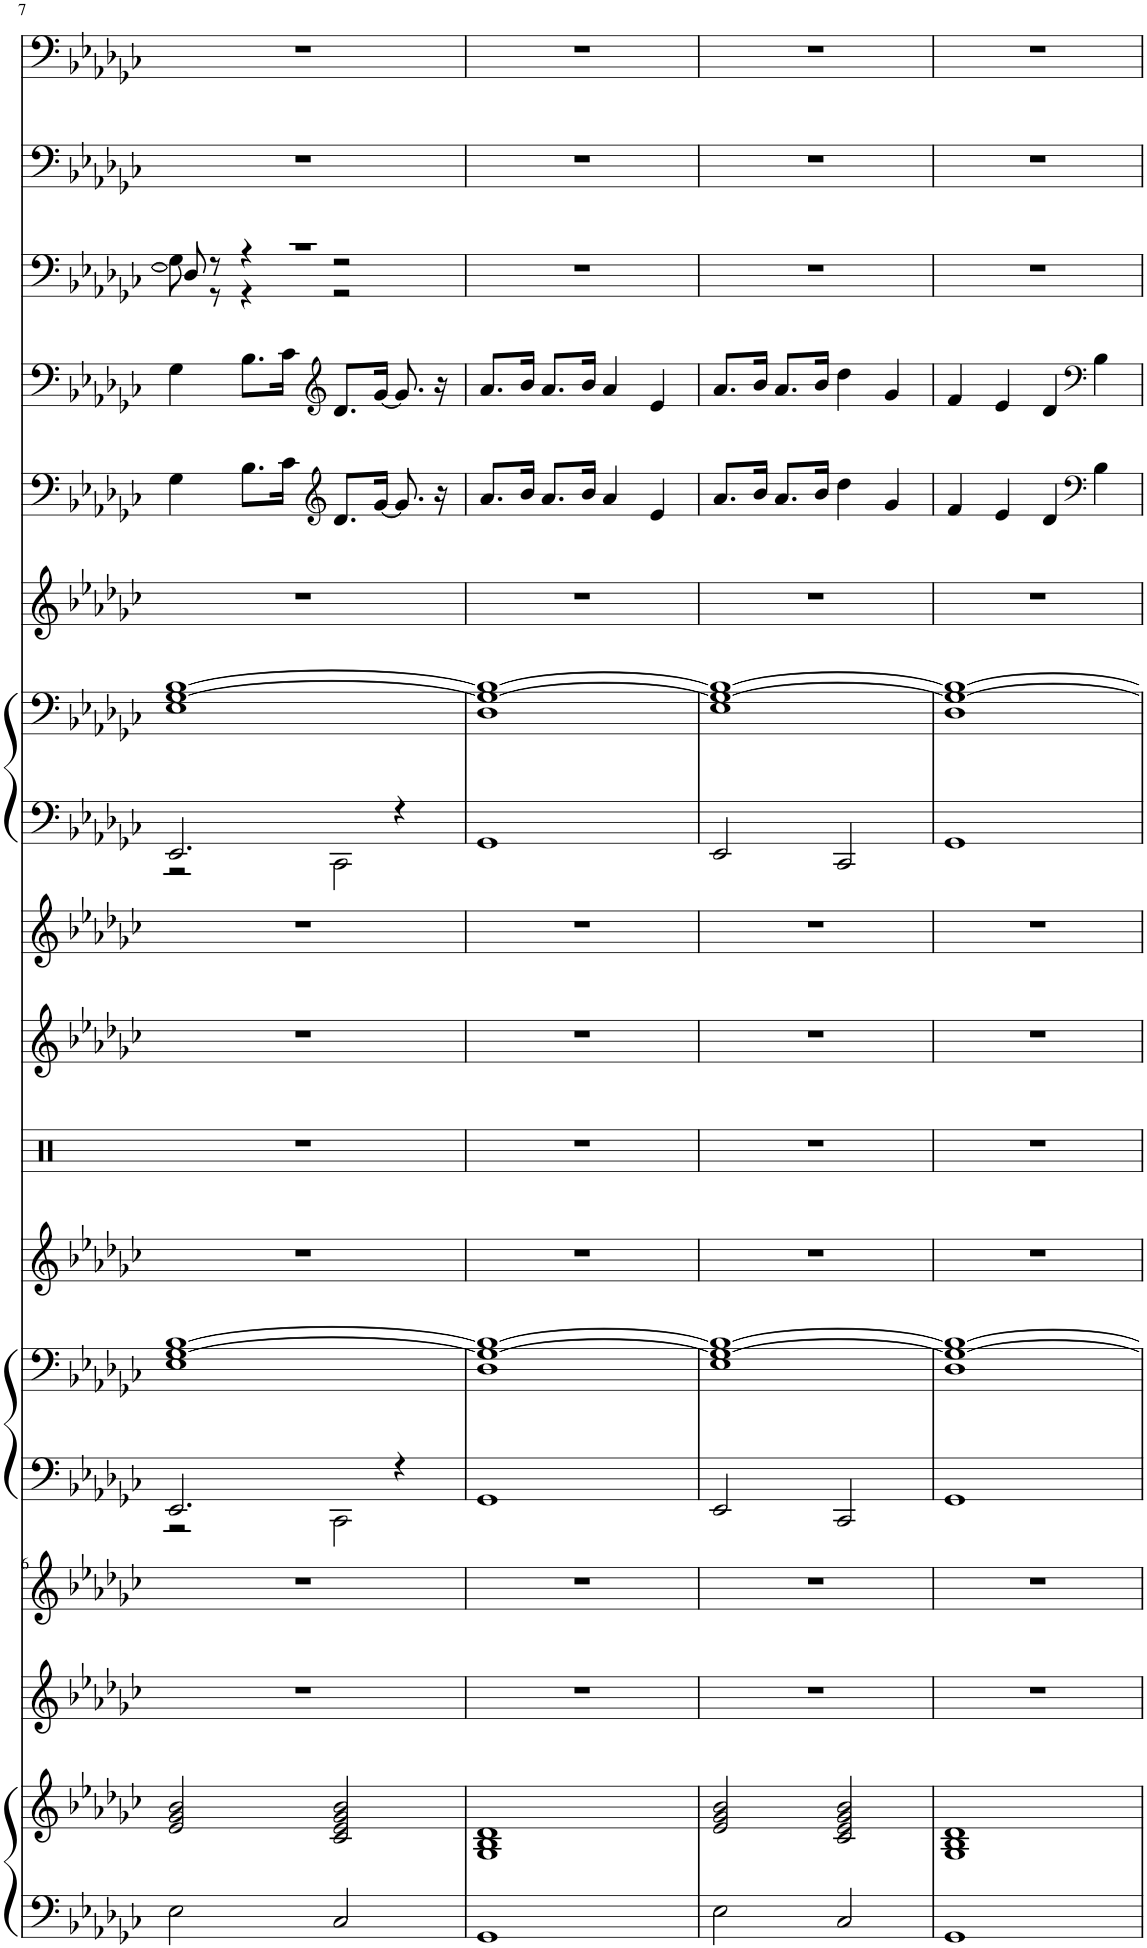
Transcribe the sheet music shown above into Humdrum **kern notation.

**kern	**kern	**kern	**kern	**kern	**kern	**kern	**kern	**kern	**kern	**kern	**kern	**kern	**kern	**kern	**kern	**kern	**kern
*part15	*part15	*part14	*part13	*part12	*part12	*part11	*part10	*part9	*part8	*part7	*part7	*part6	*part5	*part4	*part3	*part2	*part1
*staff18	*staff17	*staff16	*staff15	*staff14	*staff13	*staff12	*staff11	*staff10	*staff9	*staff8	*staff7	*staff6	*staff5	*staff4	*staff3	*staff2	*staff1
*I"Bright Piano	*	*I"Rev. Cymbal	*I"Square Wave	*I"Syn.Strings 1	*	*I"Sweep Pad	*I"Percussion	*I"Shanai	*I"Strings 1	*I"Warm Pad	*	*I"Voice Oohs	*I"Synth Voice	*I"Tenor Sax	*I"Steel Gtr.	*I"Synth Bass 2	*I"E.Piano, Back To You
*I'Pno	*	*	*	*I'Str	*	*	*	*I'Shn	*I'Str	*	*	*I'V	*I'V	*I'T Sax	*	*	*I'E.Pno
!!LO:PB:g=z
*clefF4	*clefG2	*clefG2	*clefG2	*clefF4	*clefF4	*clefG2	*clefX	*clefG2	*clefG2	*clefF4	*clefF4	*clefG2	*clefF4	*clefF4	*clefF4	*clefF4	*clefF4
*	*	*	*	*	*	*	*	*	*	*	*	*	*	*Trd8c14	*	*	*
*k[b-e-a-d-g-c-]	*k[b-e-a-d-g-c-]	*k[b-e-a-d-g-c-]	*k[b-e-a-d-g-c-]	*k[b-e-a-d-g-c-]	*k[b-e-a-d-g-c-]	*k[b-e-a-d-g-c-]	*k[]	*k[b-e-a-d-g-c-]	*k[b-e-a-d-g-c-]	*k[b-e-a-d-g-c-]	*k[b-e-a-d-g-c-]	*k[b-e-a-d-g-c-]	*k[b-e-a-d-g-c-]	*k[b-e-a-d-g-c-]	*k[b-e-a-d-g-c-]	*k[b-e-a-d-g-c-]	*k[b-e-a-d-g-c-]
*M4/4	*M4/4	*M4/4	*M4/4	*M4/4	*M4/4	*M4/4	*M4/4	*M4/4	*M4/4	*M4/4	*M4/4	*M4/4	*M4/4	*M4/4	*M4/4	*M4/4	*M4/4
=7	=7	=7	=7	=7	=7	=7	=7	=7	=7	=7	=7	=7	=7	=7	=7	=7	=7
*	*	*	*	*^	*^	*	*	*	*	*^	*^	*	*	*	*^	*	*
*	*	*	*	*	*	*	*	*	*	*	*	*	*	*	*	*	*	*	*	*^	*	*
2E-\	2e-/ 2g-/ 2b-/	1r	1r	2.EE-/	2r	[1G- [1B-	1E-	1r	1r	1r	1r	2.EE-/	2r	[1G- [1B-	1E-	1r	4G-\	4G-\	1r	8G-\]	8D-/]	1r	1r
.	.	.	.	.	.	.	.	.	.	.	.	.	.	.	.	.	.	.	.	8r	8r	.	.
.	.	.	.	.	.	.	.	.	.	.	.	.	.	.	.	.	8.B-\L	8.B-\L	.	4r	4r	.	.
.	.	.	.	.	.	.	.	.	.	.	.	.	.	.	.	.	16c-\Jk	16c-\Jk	.	.	.	.	.
*	*	*	*	*	*	*	*	*	*	*	*	*	*	*	*	*	*clefG2	*clefG2	*	*	*	*	*
2C-/	2c-/ 2e-/ 2g-/ 2b-/	.	.	.	2CC-\	.	.	.	.	.	.	.	2CC-\	.	.	.	8.d-/L	8.d-/L	.	2r	2r	.	.
.	.	.	.	.	.	.	.	.	.	.	.	.	.	.	.	.	[16g-/Jk	[16g-/Jk	.	.	.	.	.
.	.	.	.	4r	.	.	.	.	.	.	.	4r	.	.	.	.	8.g-/]	8.g-/]	.	.	.	.	.
.	.	.	.	.	.	.	.	.	.	.	.	.	.	.	.	.	16r	16r	.	.	.	.	.
*	*	*	*	*v	*v	*	*	*	*	*	*	*v	*v	*	*	*	*	*	*v	*v	*v	*	*
=8	=8	=8	=8	=8	=8	=8	=8	=8	=8	=8	=8	=8	=8	=8	=8	=8	=8	=8	=8
1GG-	1G- 1B- 1d-	1r	1r	1GG-	1G-_ 1B-_	1D-	1r	1r	1r	1r	1GG-	1G-_ 1B-_	1D-	1r	8.a-/L	8.a-/L	1r	1r	1r
.	.	.	.	.	.	.	.	.	.	.	.	.	.	.	16b-/Jk	16b-/Jk	.	.	.
.	.	.	.	.	.	.	.	.	.	.	.	.	.	.	8.a-/L	8.a-/L	.	.	.
.	.	.	.	.	.	.	.	.	.	.	.	.	.	.	16b-/Jk	16b-/Jk	.	.	.
.	.	.	.	.	.	.	.	.	.	.	.	.	.	.	4a-/	4a-/	.	.	.
.	.	.	.	.	.	.	.	.	.	.	.	.	.	.	4e-/	4e-/	.	.	.
=9	=9	=9	=9	=9	=9	=9	=9	=9	=9	=9	=9	=9	=9	=9	=9	=9	=9	=9	=9
2E-\	2e-/ 2g-/ 2b-/	1r	1r	2EE-/	1G-_ 1B-_	1E-	1r	1r	1r	1r	2EE-/	1G-_ 1B-_	1E-	1r	8.a-/L	8.a-/L	1r	1r	1r
.	.	.	.	.	.	.	.	.	.	.	.	.	.	.	16b-/Jk	16b-/Jk	.	.	.
.	.	.	.	.	.	.	.	.	.	.	.	.	.	.	8.a-/L	8.a-/L	.	.	.
.	.	.	.	.	.	.	.	.	.	.	.	.	.	.	16b-/Jk	16b-/Jk	.	.	.
2C-/	2c-/ 2e-/ 2g-/ 2b-/	.	.	2CC-/	.	.	.	.	.	.	2CC-/	.	.	.	4dd-\	4dd-\	.	.	.
.	.	.	.	.	.	.	.	.	.	.	.	.	.	.	4g-/	4g-/	.	.	.
=10	=10	=10	=10	=10	=10	=10	=10	=10	=10	=10	=10	=10	=10	=10	=10	=10	=10	=10	=10
1GG-	1G- 1B- 1d-	1r	1r	1GG-	1G-_ 1B-_	1D-	1r	1r	1r	1r	1GG-	1G-_ 1B-_	1D-	1r	4f/	4f/	1r	1r	1r
.	.	.	.	.	.	.	.	.	.	.	.	.	.	.	4e-/	4e-/	.	.	.
.	.	.	.	.	.	.	.	.	.	.	.	.	.	.	4d-/	4d-/	.	.	.
*	*	*	*	*	*	*	*	*	*	*	*	*	*	*	*clefF4	*clefF4	*	*	*
.	.	.	.	.	.	.	.	.	.	.	.	.	.	.	4B-\	4B-\	.	.	.
*	*	*	*	*	*v	*v	*	*	*	*	*	*v	*v	*	*	*	*	*	*
=	=	=	=	=	=	=	=	=	=	=	=	=	=	=	=	=	=
*-	*-	*-	*-	*-	*-	*-	*-	*-	*-	*-	*-	*-	*-	*-	*-	*-	*-
